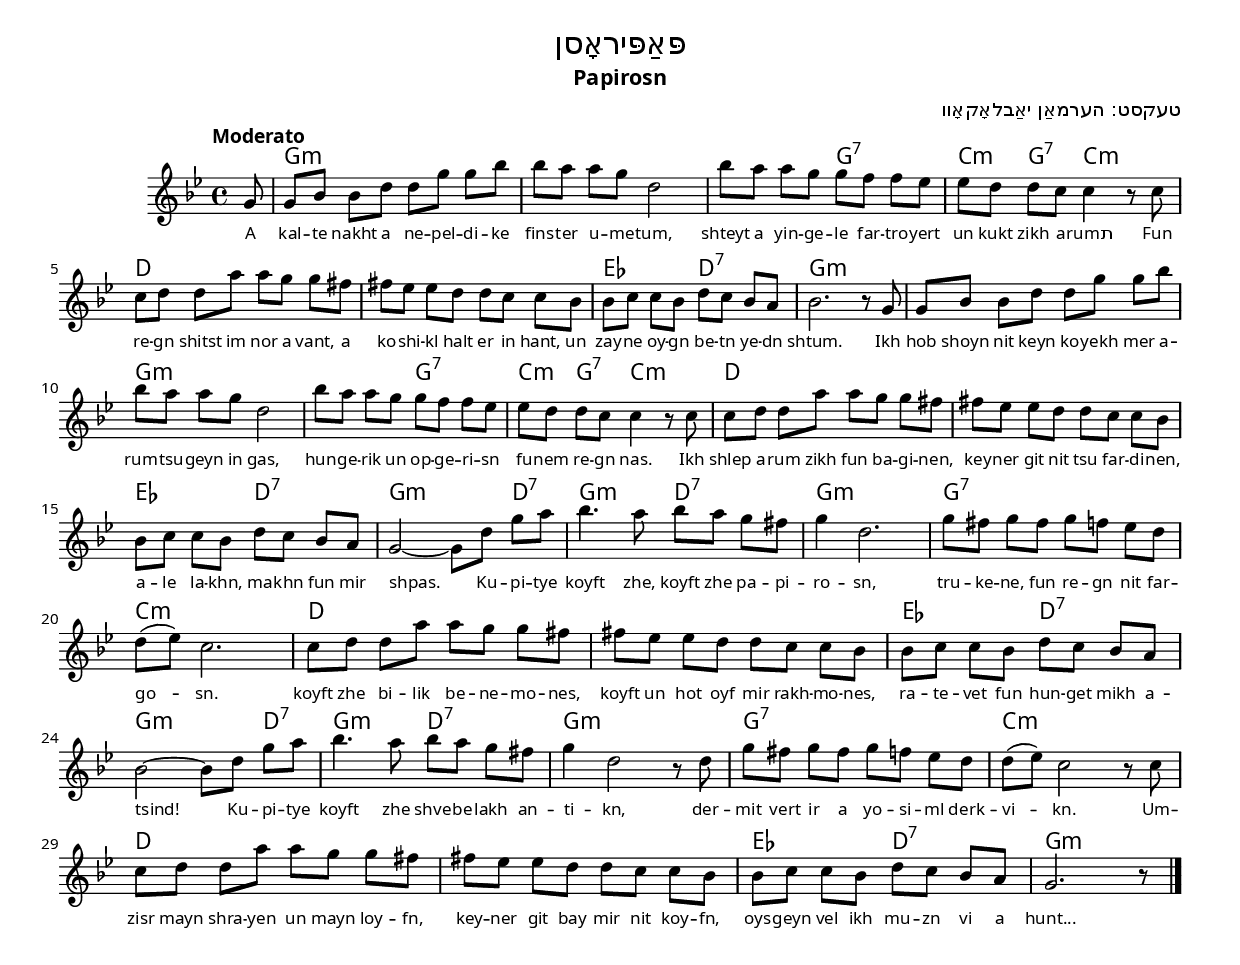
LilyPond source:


\header {
  poet = "טעקסט: הערמאַן יאַבלאָקאָוו"
  title = "פּאַפּיראָסן"
  subtitle = "Papirosn"
  }
\version "2.18.2"
\language "english"
#(set-global-staff-size 17)

end =
  #(define-music-function
    (parser location signature)
    (fraction?)
  #{
    \once \omit Staff.TimeSignature \time #signature
  #})

\layout {
  \context {  % Use Typewriter font for chord symbols
    \ChordNames {
      \set chordChanges = ##t
      \override ChordName.font-family = #'typewriter
      }
    }
  \context {  % Change font size for lyrics
    \Lyrics {
      \override LyricText.font-size = #'-1
      }
    }
  \context {  % Beam according to rhythm
    \Staff {
      \set Timing.beamExceptions = #'()
      }
    }
  }

\paper {      % Load fonts
  fonts = #
  (make-pango-font-tree
   "Linux Libertine"
   "Linux Biolinum"
   "Courier 10 Pitch"
   (/ (* staff-height pt) 2.5)
    )
  bookTitleMarkup = \markup {
    \override #'(baseline-skip . 3.5)
    \column {
      \fill-line { \fromproperty #'header:dedication }
      \override #'(baseline-skip . 3.5)
      \column {
        \fill-line {
          \override #'(font-name . "Drugulin CLM")
          \huge \larger \larger \bold
          \fromproperty #'header:title
          }
        \fill-line {
          \large \bold
          \fromproperty #'header:subtitle
          }
        \fill-line {
          \smaller \bold
          \fromproperty #'header:subsubtitle
          }
        \fill-line {
          \fromproperty #'header:meter
          \fromproperty #'header:arranger
          }
          \fill-line {
          \override #'(font-name . "Drugulin CLM")
          \fromproperty #'header:composer
          { \large \bold \fromproperty #'header:instrument }
          \override #'(font-name . "Drugulin CLM")
          \fromproperty #'header:poet
          }
        }
      }
    }
    scoreTitleMarkup = \markup {
      \column {
      \on-the-fly \print-all-headers { \bookTitleMarkup \hspace #1 }
      \fill-line {
        \null
        \override #'(font-name . "Drugulin CLM")
        \huge
        \lower #5
        \fromproperty #'header:piece
        }
      }
    }
  }
mel = \relative a' {
  \partial 8 { g8 }
  g bf bf d d g g bf |
  bf a a g d2 |
  bf'8 a a g g f f ef |
  ef d d c c4 r8 c |
  c d d a' a g g fs |
  fs ef ef d d c c bf |
  bf c c bf d c bf a |
  bf2. r8 g |
  
  g bf bf d d g g bf |
  bf a a g d2 |
  bf'8 a a g g f f ef |
  ef d d c c4 r8 c |
  c d d a' a g g fs |
  fs ef ef d d c c bf |
  bf c c bf d c bf a |
  g2~ g8 d' g a |
  
  bf4. a8 bf a g fs |
  g4 d2. |
  g8 fs g fs g f ef d |
  d( ef) c2.
  c8 d d a' a g g fs |
  fs ef ef d d c c bf |
  bf c c bf d c bf a |
  bf2~ bf8 d g a |
  bf4. a8 bf a g fs |
  g4 d2 r8 d |
  g fs g fs g f ef d |
  d( ef) c2 r8 c |
  c d d a' a g g fs |
  fs ef ef d d c c bf |
  bf c c bf d c bf a |
  \end 7/8 g2. r8
}
    
acc = \chordmode {
  \partial 8 { s8 }
  \repeat unfold 2 {
    g1:m |
    g:m |
    g2:m g:7 |
    c4:m g:7  c2:m |
    d1: |
    d: |
    ef2: d:7 |
  }
  \alternative{
    {g1:m |}
    {g2.:m d4:7 |}
  }
  \repeat unfold 2 {
    g2:m d:7 |
    g1:m |
    g:7 |
    c:m |
    d: |
    d: |
    ef2: d:7 |}
  \alternative{
    {g2.:m d4:7 |}
    {g2.:m g8:m |}
  }
}

\score {
  <<
    \new ChordNames {
      \acc
    }
    \new Staff {
      \clef treble
      \key g \minor
      \time 4/4
      \tempo Moderato
      \new Voice = "melody" {
        \mel
        \bar "|."

      }
    }
    \new Lyrics \lyricsto "melody" {
      A kal -- te nakht a ne -- pel -- di -- ke fins -- ter u -- me -- tum,
      shteyt a yin -- ge -- le far -- tro -- yert un kukt zikh a -- rumת
      Fun re -- gn shitst im nor a vant,
      a ko -- shi -- kl halt er in hant,
      un zay -- ne oy -- gn be -- tn ye -- dn shtum. 
      
      Ikh hob shoyn nit keyn ko -- yekh mer a -- rum -- tsu -- geyn in gas,
      hun -- ge -- rik un op -- ge -- ri -- sn fu -- nem re -- gn nas.
      Ikh shlep a -- rum zikh fun ba -- gi -- nen,
      key -- ner git nit tsu far -- di -- nen,
      a -- le la -- khn, ma -- khn fun mir shpas.
      
      Ku -- pi -- tye koyft zhe, koyft zhe pa -- pi -- ro -- sn,
      tru -- ke -- ne, fun re -- gn nit far -- go -- sn.
      koyft zhe bi -- lik be -- ne -- mo -- nes,
      koyft un hot oyf mir rakh -- mo -- nes,
      ra -- te -- vet fun hun -- get mikh a -- tsind!
      
      Ku -- pi -- tye koyft zhe shve -- be -- lakh an -- ti -- kn,
      der -- mit vert ir a yo -- si -- ml derk -- vi -- kn.
      Um -- zisr mayn shra -- yen un mayn loy -- fn,
      key -- ner git bay mir nit koy -- fn,
      oys -- geyn vel ikh mu -- zn vi a hunt…
    }
  >>
}

